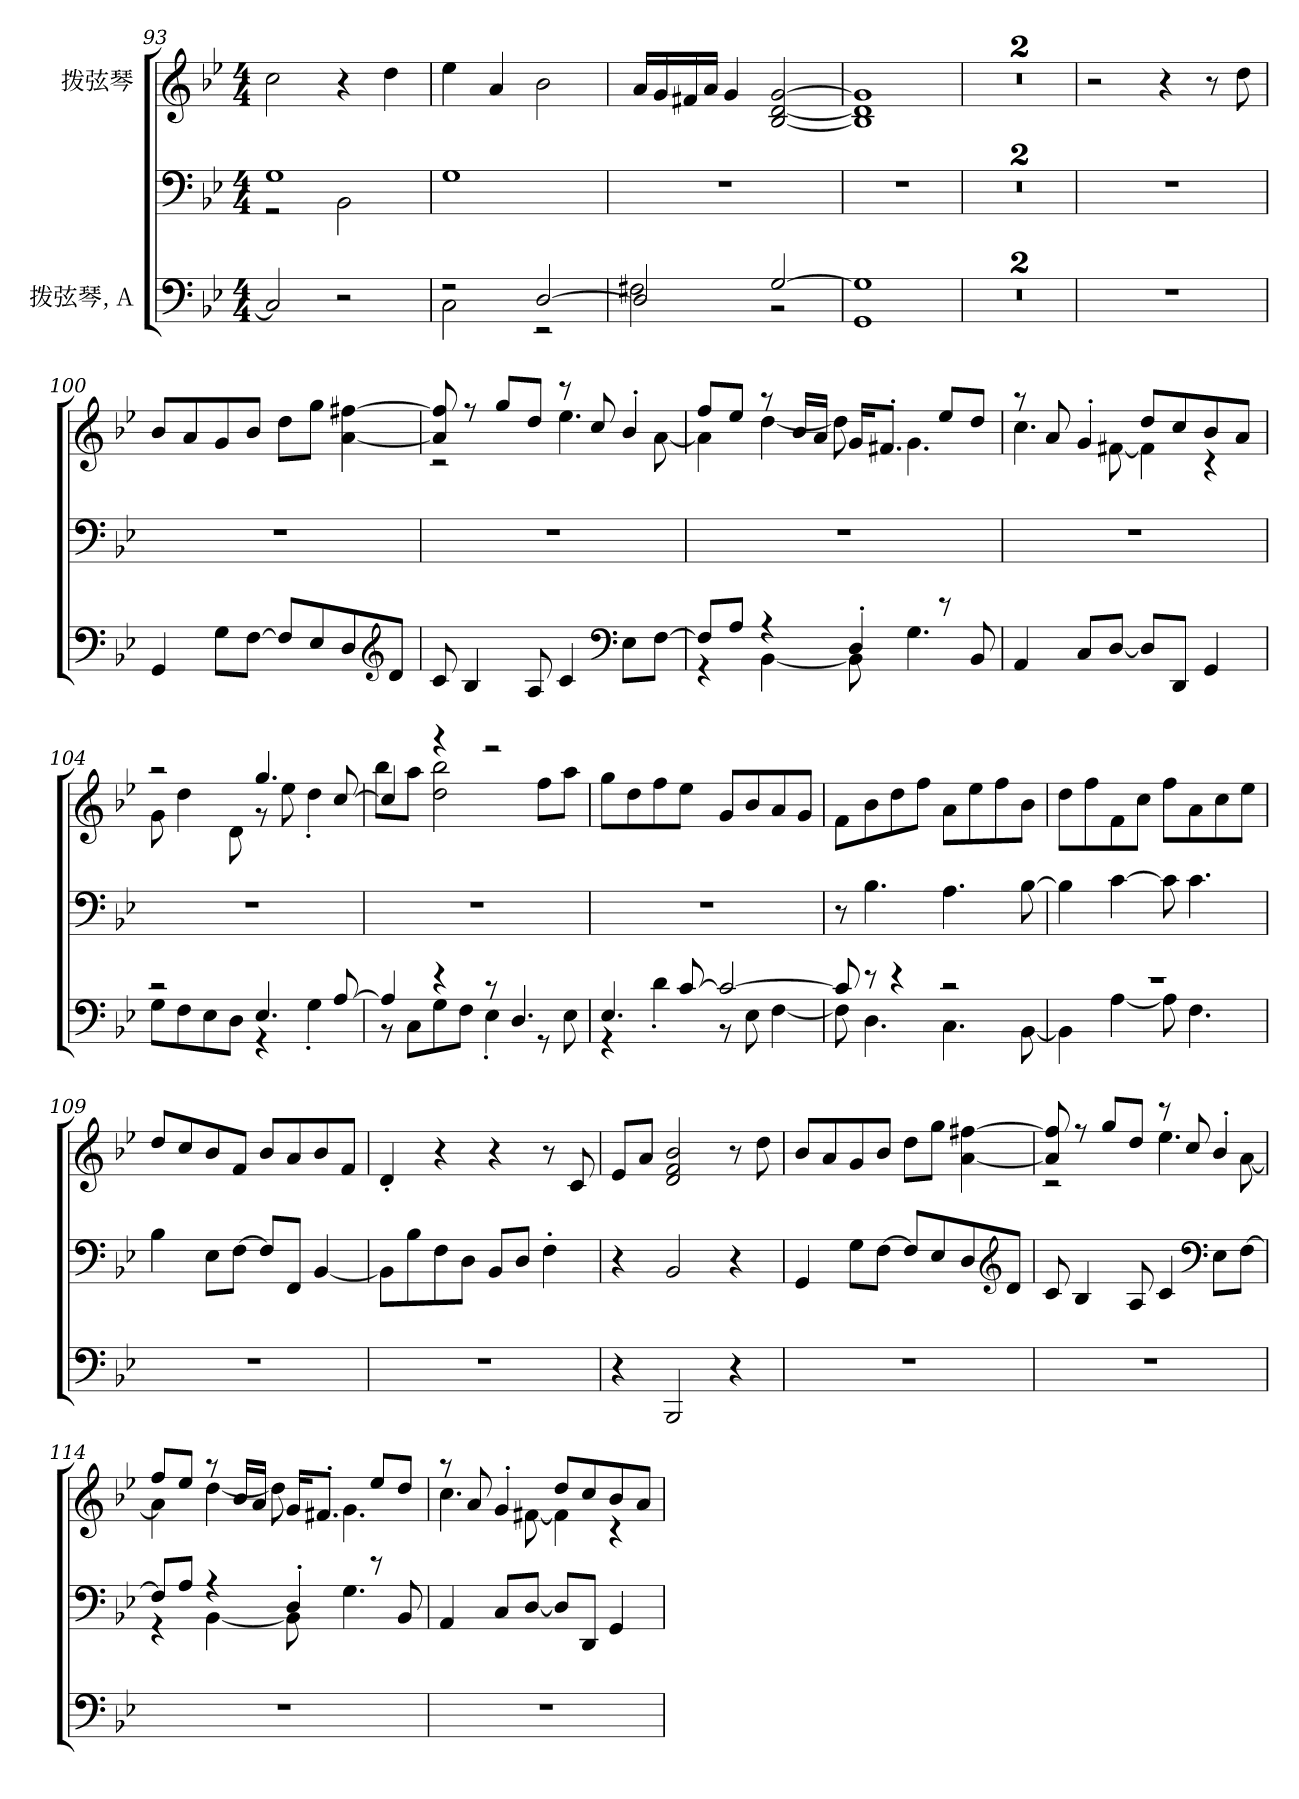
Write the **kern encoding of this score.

**kern	**kern	**kern
*part2	*part2	*part1
*staff3	*staff2	*staff1
*I"拨弦琴, A	*	*I"拨弦琴
*clefF4	*clefF4	*clefG2
*k[b-e-]	*k[b-e-]	*k[b-e-]
*M4/4	*M4/4	*M4/4
=93	=93	=93
*	*^	*
2C/]	1G	2r	2cc\
2r	.	2BB-\	4r
.	.	.	4dd\
*	*v	*v	*
=94	=94	=94
*^	*	*
2r	2C\	1G	4ee-\
.	.	.	4a/
[2D/	2r	.	2b-\
=95	=95	=95	=95
*	*	*	*MM175
2D/]	2F#X\	1r	16a/LL
.	.	.	16g/
.	.	.	16f#X/
.	.	.	16a/JJ
.	.	.	4g/
[2G/	2r	.	[2B-/ [2d/ [2g/
=96	=96	=96	=96
1G]	1GG	1r	1B-] 1d] 1g]
*v	*v	*	*
!!LO:LB:g=z
=97	=97	=97
1r	1r	1r
=98	=98	=98
1r	1r	1r
=99	=99	=99
1r	1r	2r
.	.	4r
*	*	*MM200
.	.	8r
.	.	8dd\
=100	=100	=100
4GG/	1r	8b-/L
.	.	8a/
8G\L	.	8g/
[8F\J	.	8b-/J
8F/L]	.	8dd\L
8E-/	.	8gg\J
8D/	.	[4a\ [4ff#X\
*clefG2	*	*
8d/J	.	.
=101	=101	=101
*	*	*^
8c/	1r	8a/] 8ff#/]	2r
4B-/	.	8r	.
.	.	8gg/L	.
8A/	.	8dd/J	.
4c/	.	8r	4.ee-\
.	.	8cc/	.
*clefF4	*	*	*
8E-\L	.	4b-'/	.
[8F\J	.	.	[8a\
!!LO:LB:g=z	!!
=102	=102	=102	=102
*^	*	*	*
8F/L]	4r	1r	8ff/L	4a\]
8A/J	.	.	8ee-/J	.
4r	[4BB-\	.	8r	[4dd\
.	.	.	16b-/LL	.
.	.	.	16a/JJ	.
4D'/	8BB-\]	.	16g/KL	8dd\]
.	.	.	8.f#X'/J	.
.	4.G\	.	.	4.g\
8r	.	.	8ee-/L	.
8BB-/	.	.	8dd/J	.
*v	*v	*	*	*
=103	=103	=103	=103
4AA/	1r	8r	4.cc\
.	.	8a/	.
8C/L	.	4g'/	.
[8D/J	.	.	[8f#X\
8D/L]	.	8dd/L	4f#\]
8DD/J	.	8cc/	.
4GG/	.	8b-/	4r
.	.	8a/J	.
=104	=104	=104	=104
*^	*	*	*
2r	8G\L	1r	2r	8g\
.	8F\	.	.	4dd\
.	8E-\	.	.	.
.	8D\J	.	.	8d\
4.E-/	4r	.	4.gg/	8r
.	.	.	.	8ee-\
.	4G'\	.	.	4dd'\
[8A/	.	.	[8cc/	.
!!LO:PB:g=z	!!
=105	=105	=105	=105	=105
4A/]	8r	1r	4cc/]	8bb-\L
.	8C\L	.	.	8aa\J
4r	8G\	.	4r	2dd\ 2bb-\
.	8F\J	.	.	.
8r	4E-'\	.	2r	.
4.D/	.	.	.	.
.	8r	.	.	8ff\L
.	8E-\	.	.	8aa\J
*	*	*	*v	*v
=106	=106	=106	=106
4.E-/	4r	1r	8gg\L
.	.	.	8dd\
.	4d'\	.	8ff\
[8c/	.	.	8ee-\J
2c/_	8r	.	8g/L
.	8E-\	.	8b-/
.	[4F\	.	8a/
.	.	.	8g/J
=107	=107	=107	=107
8c/]	8F\]	8r	8f\L
8r	4.D\	4.B-\	8b-\
4r	.	.	8dd\
.	.	.	8ff\J
2r	4.C\	4.A\	8a\L
.	.	.	8ee-\
.	.	.	8ff\
.	[8BB-\	[8B-\	8b-\J
=108	=108	=108	=108
1r	4BB-\]	4B-\]	8dd\L
.	.	.	8ff\
.	[4A\	[4c\	8f\
.	.	.	8cc\J
.	8A\]	8c\]	8ff\L
.	4.F\	4.c\	8a\
.	.	.	8cc\
.	.	.	8ee-\J
*v	*v	*	*
!!LO:LB:g=z
=109	=109	=109
1r	4B-\	8dd/L
.	.	8cc/
.	8E-\L	8b-/
.	[8F\J	8f/J
.	8F/L]	8b-/L
.	8FF/J	8a/
.	[4BB-/	8b-/
.	.	8f/J
=110	=110	=110
1r	8BB-\L]	4d'/
.	8B-\	.
.	8F\	4r
.	8D\J	.
.	8BB-/L	4r
.	8D/J	.
.	4F'\	8r
.	.	8c/
=111	=111	=111
4r	4r	8e-/L
.	.	8a/J
2BBB-/	2BB-/	2d/ 2f/ 2b-/
4r	4r	8r
.	.	8dd\
=112	=112	=112
1r	4GG/	8b-/L
.	.	8a/
.	8G\L	8g/
.	[8F\J	8b-/J
.	8F/L]	8dd\L
.	8E-/	8gg\J
.	8D/	[4a\ [4ff#X\
*	*clefG2	*
.	8d/J	.
!!LO:LB:g=z
=113	=113	=113
*	*	*^
1r	8c/	8a/] 8ff#/]	2r
.	4B-/	8r	.
.	.	8gg/L	.
.	8A/	8dd/J	.
.	4c/	8r	4.ee-\
.	.	8cc/	.
*	*clefF4	*	*
.	8E-\L	4b-'/	.
.	[8F\J	.	[8a\
=114	=114	=114	=114
*	*^	*	*
1r	8F/L]	4r	8ff/L	4a\]
.	8A/J	.	8ee-/J	.
.	4r	[4BB-\	8r	[4dd\
.	.	.	16b-/LL	.
.	.	.	16a/JJ	.
.	4D'/	8BB-\]	16g/KL	8dd\]
.	.	.	8.f#X'/J	.
.	.	4.G\	.	4.g\
.	8r	.	8ee-/L	.
.	8BB-/	.	8dd/J	.
*	*v	*v	*	*
=115	=115	=115	=115
1r	4AA/	8r	4.cc\
.	.	8a/	.
.	8C/L	4g'/	.
.	[8D/J	.	[8f#X\
.	8D/L]	8dd/L	4f#\]
.	8DD/J	8cc/	.
.	4GG/	8b-/	4r
.	.	8a/J	.
*	*	*v	*v
=	=	=
*-	*-	*-
